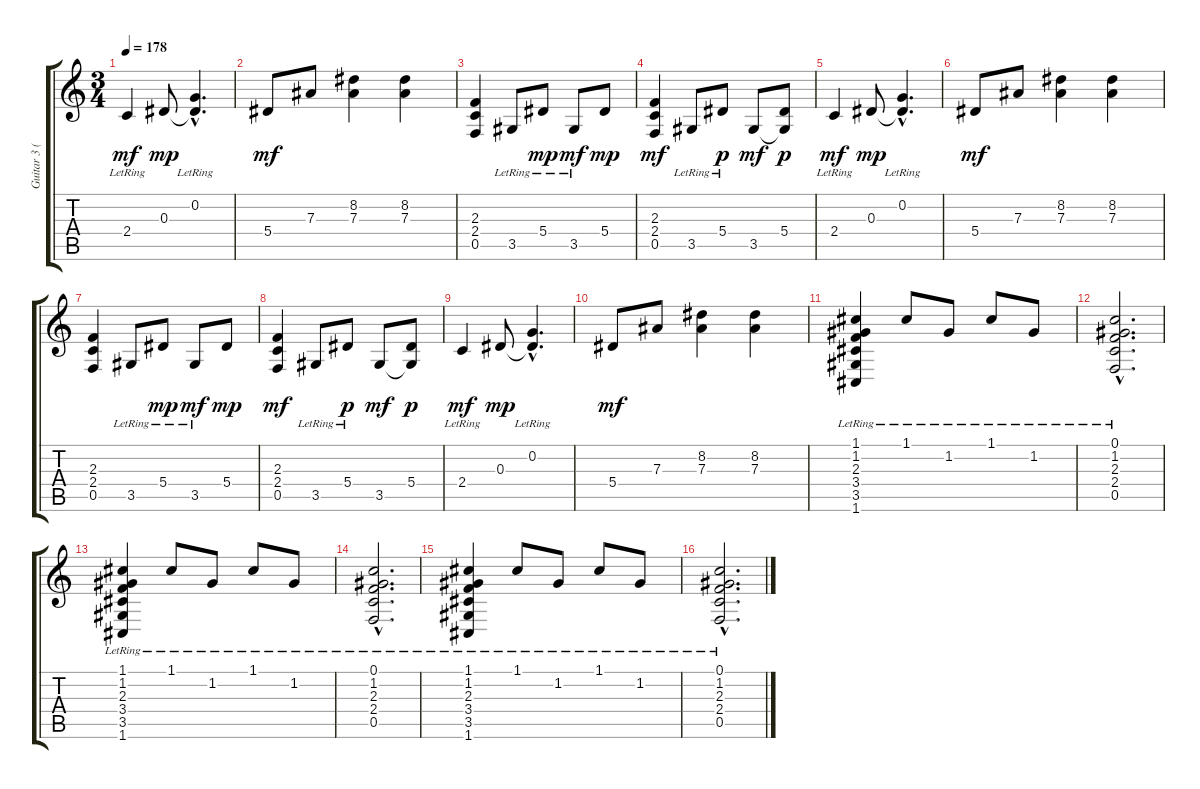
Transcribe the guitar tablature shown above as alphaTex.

\track ("Guitar 3 (Rhytm)" "Guitar 3 (") {instrument distortionguitar}
\staff {score tabs}
\tuning (C4 G3 Eb3 Bb2 F2 C2) {hide}
\ts (3 4)
\tempo 178
\clef g2
\ks c
2.4{lr}.4{dy mf} 0.3.8{dy mp} (0.2{hac lr} 0.3{hac t}).4{d} |
5.4.8{dy mf} 7.3.8 (8.2 7.3).4 (8.2 7.3).4 |
(2.3 2.4 0.5).4 3.5{lr}.8 5.4{lr}.8{dy mp} 3.5{lr}.8{dy mf} 5.4.8{dy mp} |
(2.3 2.4 0.5).4{dy mf} 3.5{lr}.8 5.4{lr}.8{dy p} 3.5.8{dy mf} (5.4 3.5{t}).8{dy p} |
2.4{lr}.4{dy mf} 0.3.8{dy mp} (0.2{hac lr} 0.3{hac t}).4{d} |
5.4.8{dy mf} 7.3.8 (8.2 7.3).4 (8.2 7.3).4 |
(2.3 2.4 0.5).4 3.5{lr}.8 5.4{lr}.8{dy mp} 3.5{lr}.8{dy mf} 5.4.8{dy mp} |
(2.3 2.4 0.5).4{dy mf} 3.5{lr}.8 5.4{lr}.8{dy p} 3.5.8{dy mf} (5.4 3.5{t}).8{dy p} |
2.4{lr}.4{dy mf} 0.3.8{dy mp} (0.2{hac lr} 0.3{hac t}).4{d} |
5.4.8{dy mf} 7.3.8 (8.2 7.3).4 (8.2 7.3).4 |
(1.1{lr} 1.2{lr} 2.3{lr} 3.4{lr} 3.5{lr} 1.6{lr}).4{balance 8} 1.1{lr}.8 1.2{lr}.8 1.1{lr}.8 1.2{lr}.8 |
(0.1{hac lr} 1.2{hac lr} 2.3{hac lr} 2.4{hac lr} 0.5{hac lr}).2{d} |
(1.1{lr} 1.2{lr} 2.3{lr} 3.4{lr} 3.5{lr} 1.6{lr}).4 1.1{lr}.8 1.2{lr}.8 1.1{lr}.8 1.2{lr}.8 |
(0.1{hac lr} 1.2{hac lr} 2.3{hac lr} 2.4{hac lr} 0.5{hac lr}).2{d} |
(1.1{lr} 1.2{lr} 2.3{lr} 3.4{lr} 3.5{lr} 1.6{lr}).4 1.1{lr}.8 1.2{lr}.8 1.1{lr}.8 1.2{lr}.8 |
(0.1{hac lr} 1.2{hac lr} 2.3{hac lr} 2.4{hac lr} 0.5{hac lr}).2{d}
